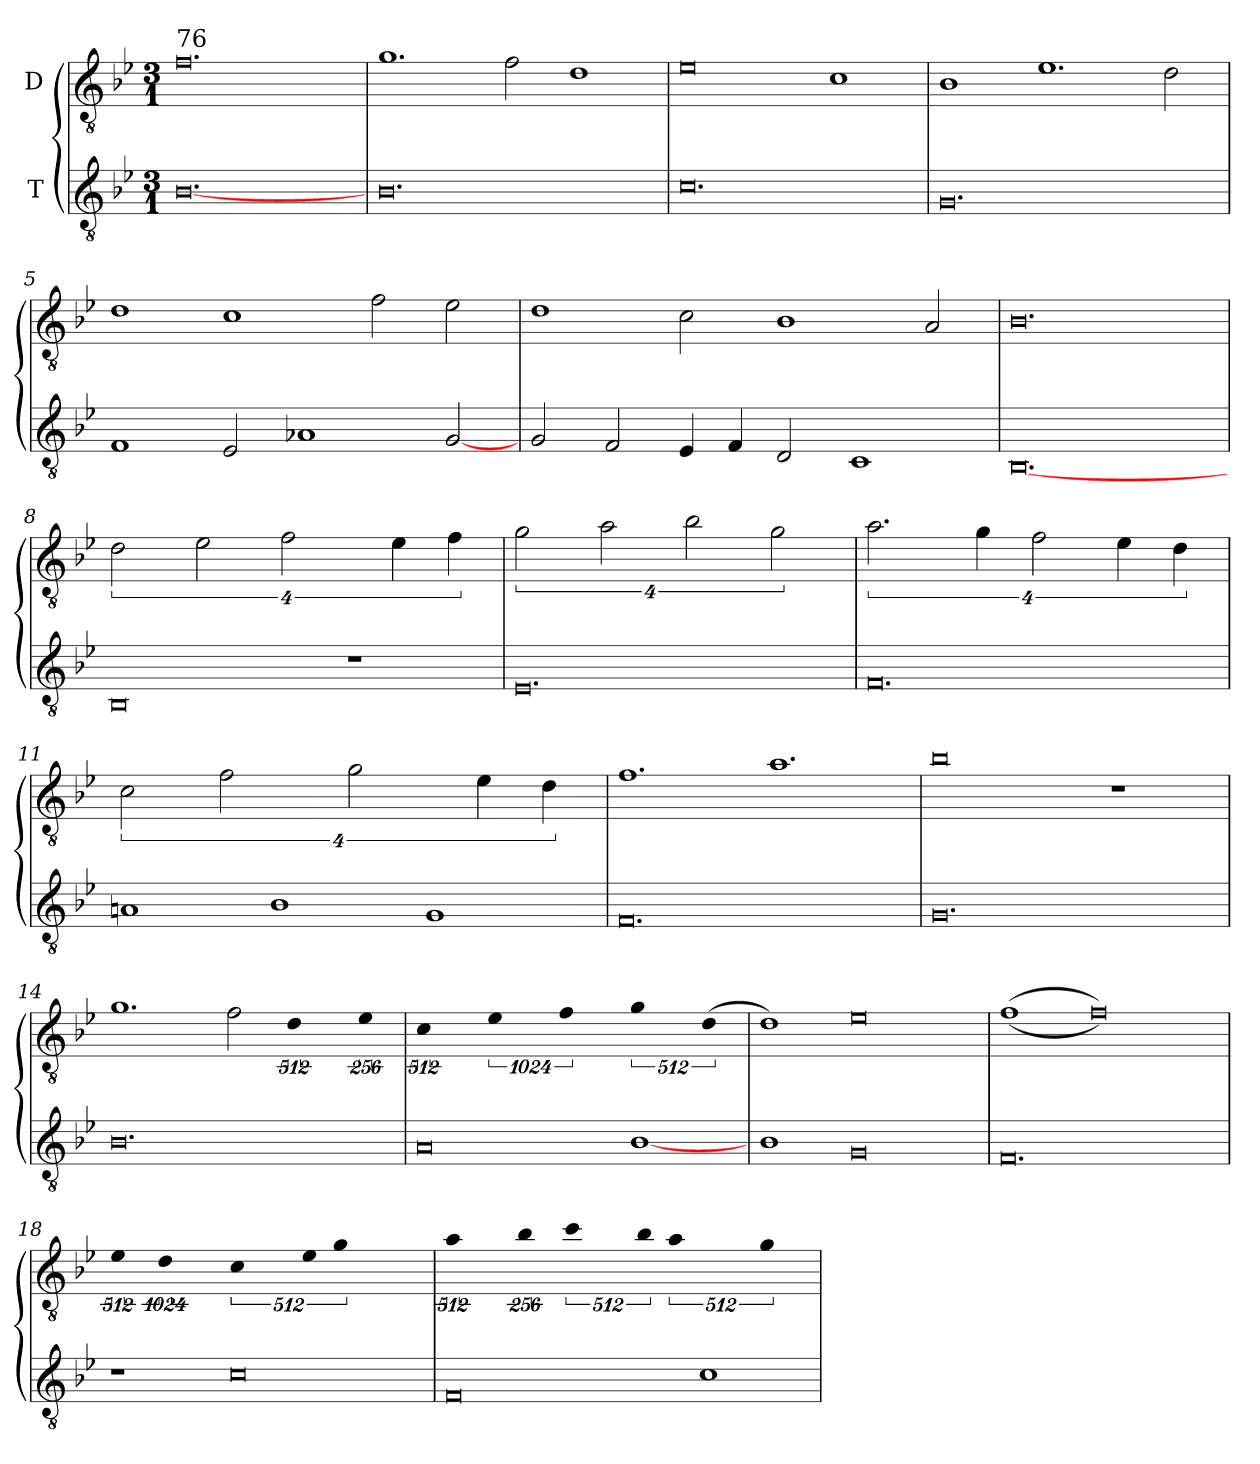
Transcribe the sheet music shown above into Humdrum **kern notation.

**kern	**kern
*part2	*part1
*staff2	*staff1
*I"T	*I"D
!!LO:PB:g=z
*clefGv2	*clefGv2
*ITrd7c12	*ITrd7c12
*k[b-e-]	*k[b-e-]
*B-:	*B-:
*M3/1	*M3/1
=1	=1
!	!LO:TX:a:t=76
[0.BB-i/	0.Fi\
=2	=2
0.BB-i/	1.Gi\
.	2Fi\
.	1Di\
=3	=3
0.Ci\	0E-i\
.	1Ci\
=4	=4
0.GGi/	1BB-i/
.	1.E-i\
.	2Di\
=5	=5
1FFi/	1Di\
2EE-i/	1Ci\
1AA-Xi/	.
.	2Fi\
[2GGi/	2E-i\
!!LO:LB:g=z
=6	=6
2GGi/	1Di\
2FFi/	.
4EE-i/	2Ci\
4FFi/	.
2DDi/	1BB-i/
1CCi/	.
.	2AAi/
=7	=7
[0.BBB-i/	0.BB-i/
=8	=8
0BBB-i/	4%3Di\
.	4%3E-i\
.	4%3Fi\
1r	.
.	8%3E-i\
.	8%3Fi\
=9	=9
0.EE-i/	4%3Gi\
.	4%3Ai\
.	4%3B-i\
.	4%3Gi\
=10	=10
0.FFi/	4%3.Ai\
.	8%3Gi\
.	4%3Fi\
.	8%3E-i\
.	8%3Di\
!!LO:LB:g=z
=11	=11
1AAni/	4%3Ci\
.	4%3Fi\
1BB-i/	.
.	4%3Gi\
1GGi/	.
.	8%3E-i\
.	8%3Di\
=12	=12
0.FFi/	1.Fi\
.	1.Ai\
=13	=13
0.GGi/	0B-i\
.	1r
=14	=14
0.BB-i/	1.Gi\
.	2Fi\
!	!LO:N:vis=1
.	512%341Di\
!	!LO:N:vis=2
.	512%171E-i\
=15	=15
!	!LO:N:vis=1
0AAi/	512%341Ci\
!	!LO:N:vis=1
.	1024%683E-i\
!	!LO:N:vis=1
.	1024%683Fi\
!	!LO:N:vis=1
[1BB-i/	512%341Gi\
!	!LO:N:vis=2
.	(512%171Di\
=16	=16
1BB-i/	1Di\)
0GGi/	0E-i\
=17	=17
0.FFi/	((1Fi\
.	0Fi\))
!!LO:LB:g=z
=18	=18
!	!LO:N:vis=2
1r	1024%341E-i\
!	!LO:N:vis=1
.	1024%683Di\
!	!LO:N:vis=1
0Ci\	512%341Ci\
!	!LO:N:vis=1
.	1024%683E-i\
!	!LO:N:vis=1
.	1024%683Gi\
=19	=19
!	!LO:N:vis=1
0FFi/	512%341Ai\
!	!LO:N:vis=2
.	512%171B-i\
!	!LO:N:vis=1
.	512%341ci\
!	!LO:N:vis=2
.	512%171B-i\
!	!LO:N:vis=1
1Ci\	512%341Ai\
!	!LO:N:vis=2
.	512%171Gi\
=	=
*-	*-
